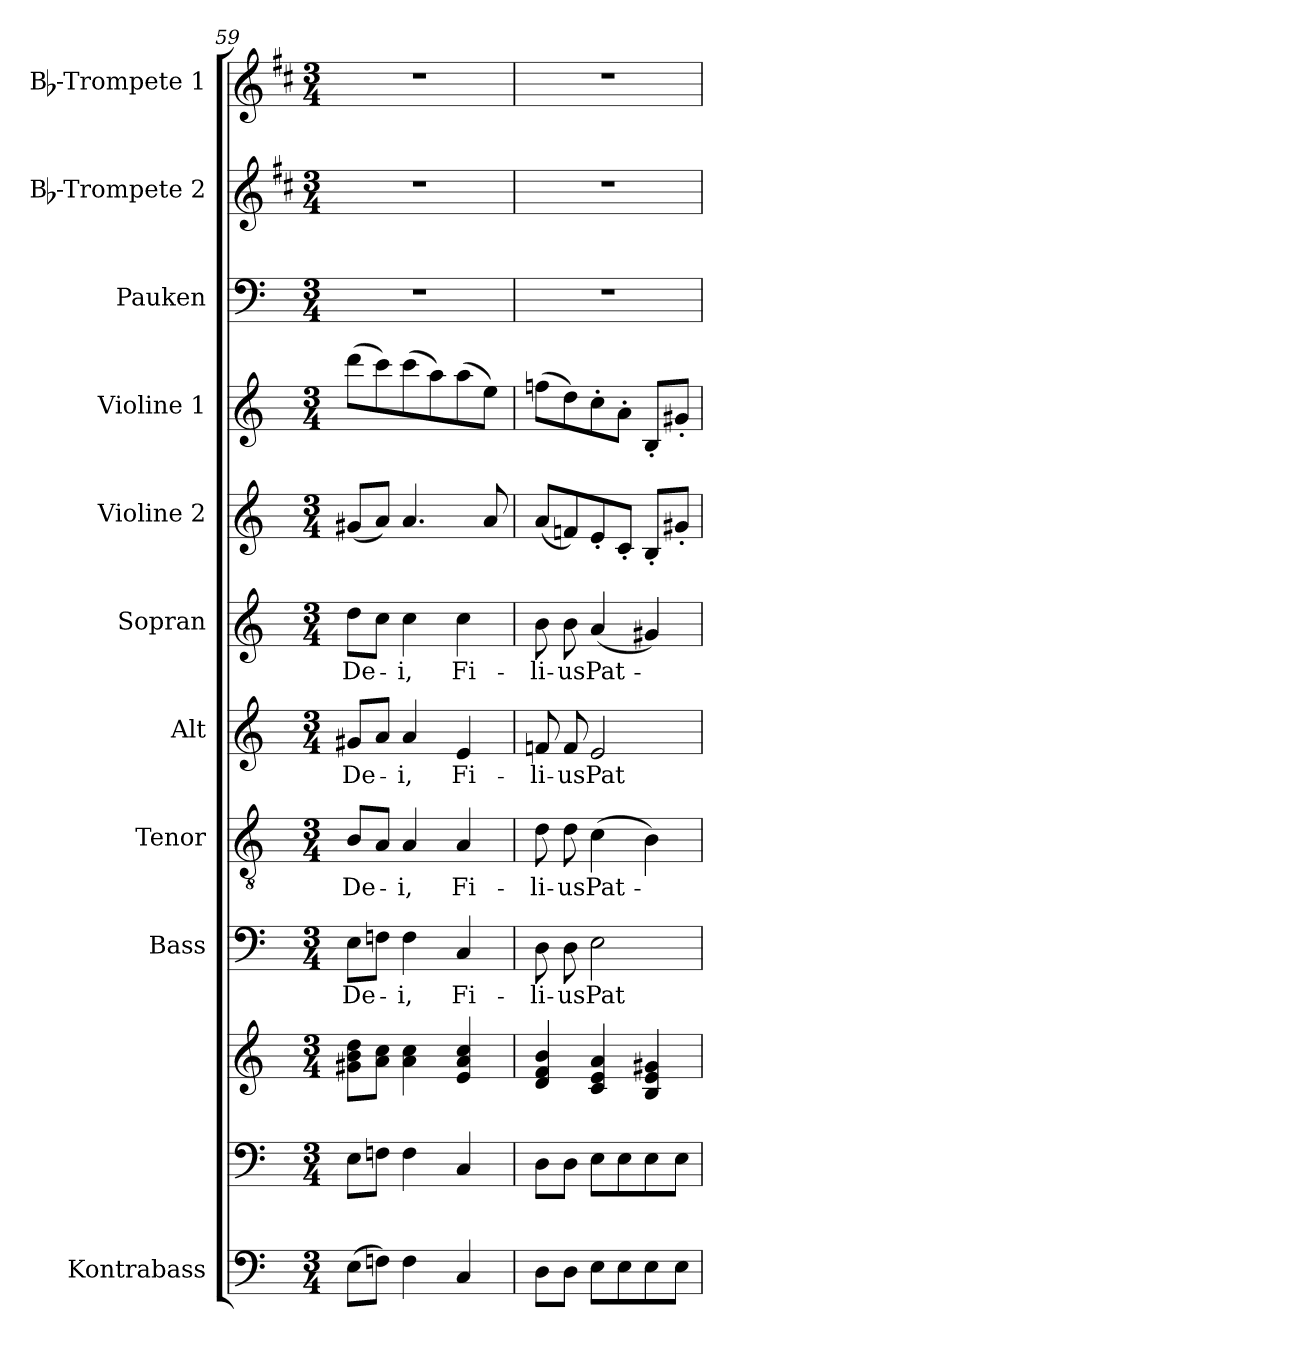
**kern	**kern	**kern	**kern	**text	**kern	**text	**kern	**text	**kern	**text	**kern	**kern	**kern	**kern	**kern
*part11	*part10	*part10	*part9	*part9	*part8	*part8	*part7	*part7	*part6	*part6	*part5	*part4	*part3	*part2	*part1
*staff12	*staff11	*staff10	*staff9	*staff9	*staff8	*staff8	*staff7	*staff7	*staff6	*staff6	*staff5	*staff4	*staff3	*staff2	*staff1
*I"Kontrabass	*	*	*I"Bass	*	*I"Tenor	*	*I"Alt	*	*I"Sopran	*	*I"Violine 2	*I"Violine 1	*I"Pauken	*I"Bb-Trompete 2	*I"Bb-Trompete 1
*I'Kb.	*	*	*I'B.	*	*I'T.	*	*I'A.	*	*I'S.	*	*I'Vl. 2	*I'Vl. 1	*I'Pk.	*I'Bb Trp. 2	*I'Bb Trp. 1
*clefF4	*clefF4	*clefG2	*clefF4	*	*clefGv2	*	*clefG2	*	*clefG2	*	*clefG2	*clefG2	*clefF4	*clefG2	*clefG2
*ITrd7c12	*	*	*	*	*	*	*	*	*	*	*	*	*	*ITrd1c2	*ITrd1c2
*k[]	*k[]	*k[]	*k[]	*	*k[]	*	*k[]	*	*k[]	*	*k[]	*k[]	*k[]	*k[]	*k[]
*C:	*C:	*C:	*C:	*	*C:	*	*C:	*	*C:	*	*C:	*C:	*C:	*C:	*C:
*M3/4	*M3/4	*M3/4	*M3/4	*	*M3/4	*	*M3/4	*	*M3/4	*	*M3/4	*M3/4	*M3/4	*M3/4	*M3/4
=59	=59	=59	=59	=59	=59	=59	=59	=59	=59	=59	=59	=59	=59	=59	=59
!	!	!	!	!LO:LY:b	!	!LO:LY:b	!	!LO:LY:b	!	!LO:LY:b	!	!	!	!	!
(>8EE\L	8E\L	8g#X\ 8b\ 8dd\L	8E\L	De-	8B/L	De-	8g#X/L	De-	8dd\L	De-	(<8g#X/L	(>8ddd\L	2.r	2.r	2.r
8FFn\J)	8Fn\J	8a\ 8cc\J	8Fn\J	.	8A/J	.	8a/J	.	8cc\J	.	8a/J)	8ccc\)	.	.	.
!	!	!	!	!LO:LY:b	!	!LO:LY:b	!	!LO:LY:b	!	!LO:LY:b	!	!	!	!	!
4FF\	4F\	4a\ 4cc\	4F\	-i,	4A/	-i,	4a/	-i,	4cc\	-i,	4.a/	(>8ccc\	.	.	.
.	.	.	.	.	.	.	.	.	.	.	.	8aa\)	.	.	.
!	!	!	!	!LO:LY:b	!	!LO:LY:b	!	!LO:LY:b	!	!LO:LY:b	!	!	!	!	!
4CC/	4C/	4e/ 4a/ 4cc/	4C/	Fi-	4A/	Fi-	4e/	Fi-	4cc\	Fi-	.	(>8aa\	.	.	.
.	.	.	.	.	.	.	.	.	.	.	8a/	8ee\J)	.	.	.
=60	=60	=60	=60	=60	=60	=60	=60	=60	=60	=60	=60	=60	=60	=60	=60
!	!	!	!	!LO:LY:b	!	!LO:LY:b	!	!LO:LY:b	!	!LO:LY:b	!	!	!	!	!
8DD\L	8D\L	4d/ 4f/ 4b/	8D\	-li-	8d\	-li-	8fn/	-li-	8b\	-li-	(<8a/L	(>8ffn\L	2.r	2.r	2.r
!	!	!	!	!LO:LY:b	!	!LO:LY:b	!	!LO:LY:b	!	!LO:LY:b	!	!	!	!	!
8DD\J	8D\J	.	8D\	-us	8d\	-us	8f/	-us	8b\	-us	8fn/)	8dd\)	.	.	.
!	!	!	!	!LO:LY:b	!	!LO:LY:b	!	!LO:LY:b	!	!LO:LY:b	!	!	!	!	!
8EE\L	8E\L	4c/ 4e/ 4a/	2E\	Pat-	(>4c\	Pat-	2e/	Pat-	(<4a/	Pat-	8e'</	8cc'>\	.	.	.
8EE\	8E\	.	.	.	.	.	.	.	.	.	8c'</J	8a'>\J	.	.	.
8EE\	8E\	4B/ 4e/ 4g#X/	.	.	4B\)	.	.	.	4g#X/)	.	8B'</L	8B'</L	.	.	.
8EE\J	8E\J	.	.	.	.	.	.	.	.	.	8g#X'</J	8g#X'</J	.	.	.
=	=	=	=	=	=	=	=	=	=	=	=	=	=	=	=
*-	*-	*-	*-	*-	*-	*-	*-	*-	*-	*-	*-	*-	*-	*-	*-
